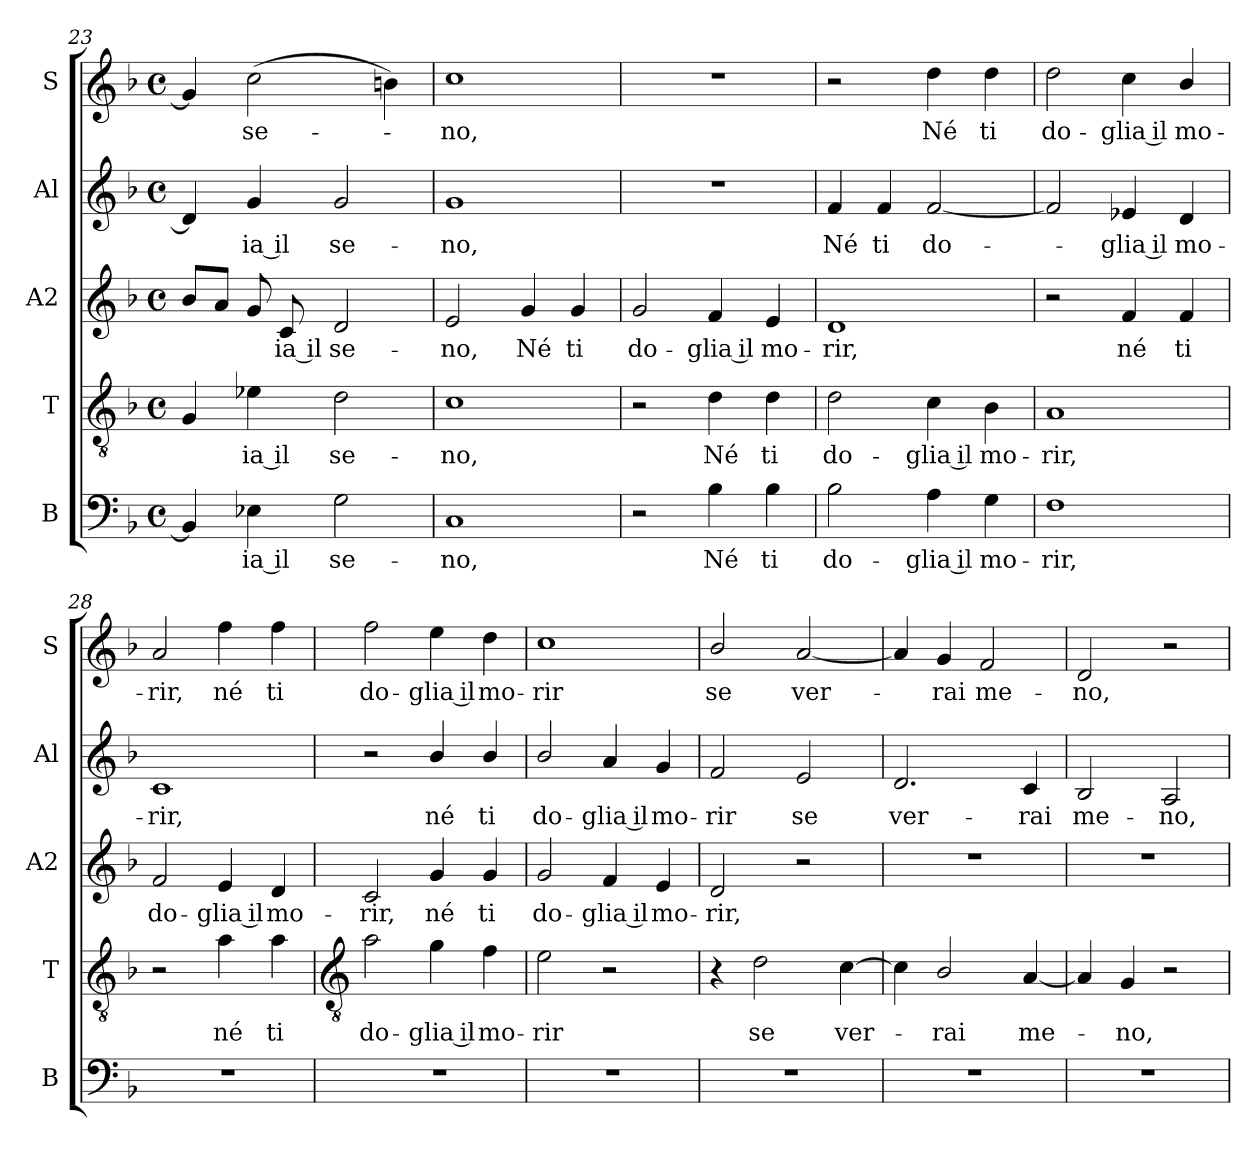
**kern	**text	**kern	**text	**kern	**text	**kern	**text	**kern	**text
*part5	*part5	*part4	*part4	*part3	*part3	*part2	*part2	*part1	*part1
*staff5	*staff5	*staff4	*staff4	*staff3	*staff3	*staff2	*staff2	*staff1	*staff1
*I"B	*	*I"T	*	*I"A2	*	*I"Al	*	*I"S	*
*I'B	*	*I'T	*	*I'A2	*	*I'Al	*	*I'S	*
!!LO:LB:g=z
*clefF4	*	*clefGv2	*	*clefG2	*	*clefG2	*	*clefG2	*
*k[b-]	*	*k[b-]	*	*k[b-]	*	*k[b-]	*	*k[b-]	*
*F:	*	*F:	*	*F:	*	*F:	*	*F:	*
*M4/4	*	*M4/4	*	*M4/4	*	*M4/4	*	*M4/4	*
*met(c)	*	*met(c)	*	*met(c)	*	*met(c)	*	*met(c)	*
=23	=23	=23	=23	=23	=23	=23	=23	=23	=23
4BB-]	.	4G	.	8b-L	.	4d]	.	4g]	.
.	.	.	.	8aJ	.	.	.	.	.
!	!LO:LY:b	!	!LO:LY:b	!	!	!	!LO:LY:b	!	!LO:LY:b
4E-X	ia il	4e-X	ia il	8g	.	4g	ia il	(>2cc	se-
!	!	!	!	!	!LO:LY:b	!	!	!	!
.	.	.	.	8c	ia il	.	.	.	.
!	!LO:LY:b	!	!LO:LY:b	!	!LO:LY:b	!	!LO:LY:b	!	!
2G	se-	2d	se-	2d	se-	2g	se-	.	.
.	.	.	.	.	.	.	.	4bn)	.
=24	=24	=24	=24	=24	=24	=24	=24	=24	=24
!	!LO:LY:b	!	!LO:LY:b	!	!LO:LY:b	!	!LO:LY:b	!	!LO:LY:b
1C	-no,	1c	-no,	2e	-no,	1g	-no,	1cc	no,
!	!	!	!	!	!LO:LY:b	!	!	!	!
.	.	.	.	4g	Né	.	.	.	.
!	!	!	!	!	!LO:LY:b	!	!	!	!
.	.	.	.	4g	ti	.	.	.	.
=25	=25	=25	=25	=25	=25	=25	=25	=25	=25
!	!	!	!	!	!LO:LY:b	!	!	!	!
2r	.	2r	.	2g	do-	1r	.	1r	.
!	!LO:LY:b	!	!LO:LY:b	!	!LO:LY:b	!	!	!	!
4B-	Né	4d	Né	4f	-glia il	.	.	.	.
!	!LO:LY:b	!	!LO:LY:b	!	!LO:LY:b	!	!	!	!
4B-	ti	4d	ti	4e	mo-	.	.	.	.
=26	=26	=26	=26	=26	=26	=26	=26	=26	=26
!	!LO:LY:b	!	!LO:LY:b	!	!LO:LY:b	!	!LO:LY:b	!	!
2B-	do-	2d	do-	1d	-rir,	4f	Né	2r	.
!	!	!	!	!	!	!	!LO:LY:b	!	!
.	.	.	.	.	.	4f	ti	.	.
!	!LO:LY:b	!	!LO:LY:b	!	!	!	!LO:LY:b	!	!LO:LY:b
4A	-glia il	4c	-glia il	.	.	[2f	do-	4dd	Né
!	!LO:LY:b	!	!LO:LY:b	!	!	!	!	!	!LO:LY:b
4G	mo-	4B-	mo-	.	.	.	.	4dd	ti
=27	=27	=27	=27	=27	=27	=27	=27	=27	=27
!	!LO:LY:b	!	!LO:LY:b	!	!	!	!	!	!LO:LY:b
1F	-rir,	1A	-rir,	2r	.	2f]	.	2dd	do-
!	!	!	!	!	!LO:LY:b	!	!LO:LY:b	!	!LO:LY:b
.	.	.	.	4f	né	4e-X	glia il	4cc	-glia il
!	!	!	!	!	!LO:LY:b	!	!LO:LY:b	!	!LO:LY:b
.	.	.	.	4f	ti	4d	mo-	4b-/	mo-
=28	=28	=28	=28	=28	=28	=28	=28	=28	=28
!	!	!	!	!	!LO:LY:b	!	!LO:LY:b	!	!LO:LY:b
1r	.	2r	.	2f	do-	1c	-rir,	2a	-rir,
!	!	!	!LO:LY:b	!	!LO:LY:b	!	!	!	!LO:LY:b
.	.	4a	né	4e	-glia il	.	.	4ff	né
!	!	!	!LO:LY:b	!	!LO:LY:b	!	!	!	!LO:LY:b
.	.	4a	ti	4d	mo-	.	.	4ff	ti
!!LO:LB:g=z
=29	=29	=29	=29	=29	=29	=29	=29	=29	=29
*	*	*clefGv2	*	*	*	*	*	*	*
!	!	!	!LO:LY:b	!	!LO:LY:b	!	!	!	!LO:LY:b
1r	.	2a	do-	2c	-rir,	2r	.	2ff	do-
!	!	!	!LO:LY:b	!	!LO:LY:b	!	!LO:LY:b	!	!LO:LY:b
.	.	4g	-glia il	4g	né	4b-/	né	4ee	-glia il
!	!	!	!LO:LY:b	!	!LO:LY:b	!	!LO:LY:b	!	!LO:LY:b
.	.	4f	mo-	4g	ti	4b-/	ti	4dd	mo-
=30	=30	=30	=30	=30	=30	=30	=30	=30	=30
!	!	!	!LO:LY:b	!	!LO:LY:b	!	!LO:LY:b	!	!LO:LY:b
1r	.	2e	-rir	2g	do-	2b-/	do-	1cc	-rir
!	!	!	!	!	!LO:LY:b	!	!LO:LY:b	!	!
.	.	2r	.	4f	-glia il	4a	-glia il	.	.
!	!	!	!	!	!LO:LY:b	!	!LO:LY:b	!	!
.	.	.	.	4e	mo-	4g	mo-	.	.
=31	=31	=31	=31	=31	=31	=31	=31	=31	=31
!	!	!	!	!	!LO:LY:b	!	!LO:LY:b	!	!LO:LY:b
1r	.	4r	.	2d	-rir,	2f	-rir	2b-/	se
!	!	!	!LO:LY:b	!	!	!	!	!	!
.	.	2d	se	.	.	.	.	.	.
!	!	!	!	!	!	!	!LO:LY:b	!	!LO:LY:b
.	.	.	.	2r	.	2e	se	[2a	ver-
!	!	!	!LO:LY:b	!	!	!	!	!	!
.	.	[4c	ver-	.	.	.	.	.	.
=32	=32	=32	=32	=32	=32	=32	=32	=32	=32
!	!	!	!	!	!	!	!LO:LY:b	!	!
1r	.	4c]	.	1r	.	2.d	ver-	4a]	.
!	!	!	!LO:LY:b	!	!	!	!	!	!LO:LY:b
.	.	2B-/	rai	.	.	.	.	4g	rai
!	!	!	!	!	!	!	!	!	!LO:LY:b
.	.	.	.	.	.	.	.	2f	me-
!	!	!	!LO:LY:b	!	!	!	!LO:LY:b	!	!
.	.	[4A	me-	.	.	4c	-rai	.	.
=33	=33	=33	=33	=33	=33	=33	=33	=33	=33
!	!	!	!	!	!	!	!LO:LY:b	!	!LO:LY:b
1r	.	4A]	.	1r	.	2B-	me-	2d	-no,
!	!	!	!LO:LY:b	!	!	!	!	!	!
.	.	4G	no,	.	.	.	.	.	.
!	!	!	!	!	!	!	!LO:LY:b	!	!
.	.	2r	.	.	.	2A	-no,	2r	.
=	=	=	=	=	=	=	=	=	=
*-	*-	*-	*-	*-	*-	*-	*-	*-	*-
